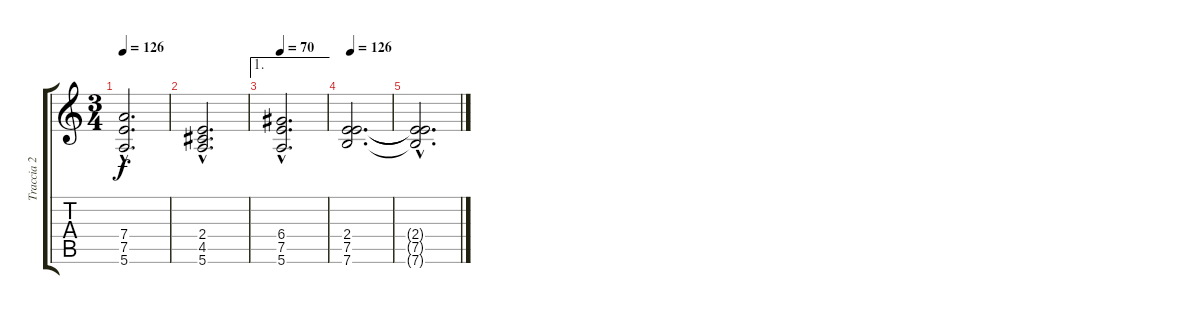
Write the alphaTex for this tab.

\track ("Traccia 2" "Traccia 2") {instrument overdrivenguitar}
\staff {score tabs}
\tuning (E4 B3 G3 D3 A2 E2) {hide}
\ts (3 4)
\tempo 126
\clef g2
\ks c
(7.4{hac} 7.5{hac} 5.6{hac}).2{d dy f} |
(2.4{hac} 4.5{hac} 5.6{hac}).2{d} |
\ae 1
\tempo 70
(6.4{hac} 7.5{hac} 5.6{hac}).2{d} |
\tempo 126
(2.4 7.5 7.6).2{d} |
(2.4{hac t} 7.5{hac t} 7.6{hac t}).2{d volume 6}
